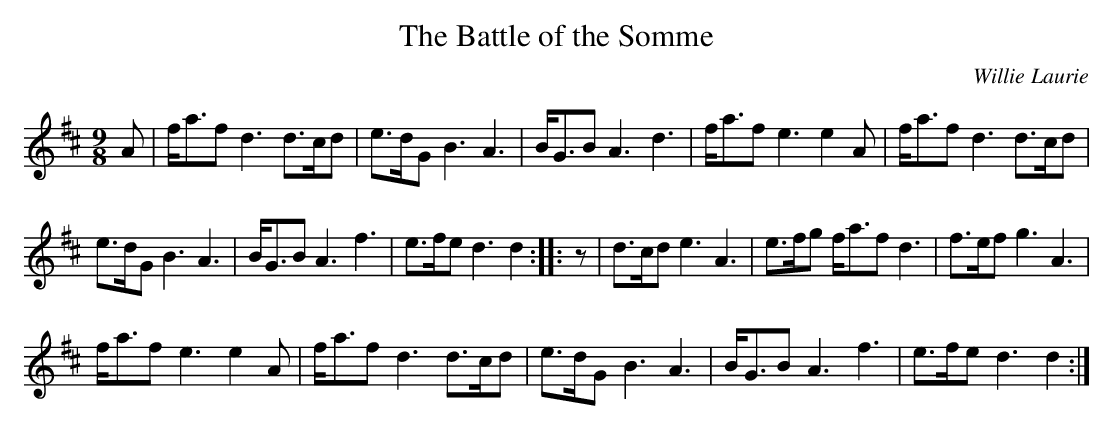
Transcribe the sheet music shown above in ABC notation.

X:1
T:The Battle of the Somme
C:Willie Laurie
M:9/8
L:1/8
K:D
A|f<af d3 d>cd|e>dG B3 A3| B<GB A3 d3|f<af e3 e2 A|f<af d3 d>cd|
e>dG B3 A3|B<GB A3 f3|e>fe d3 d2::z|d>cd e3 A3|e>fg f<af d3|\
f>ef g3 A3|
f<af e3 e2 A|f<af d3 d>cd|e>dG B3 A3|B<GB A3 f3|e>fe d3 d2:|]
